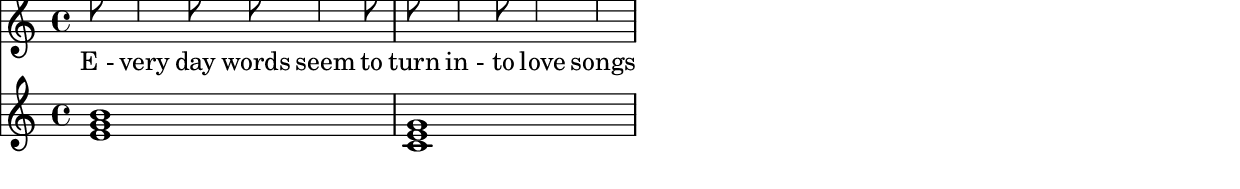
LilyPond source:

%% Generated by lilypond-book
%% Options: [indent=0\mm,line-width=278\pt]
\include "lilypond-book-preamble.ly"


% ****************************************************************
% Start cut-&-pastable-section
% ****************************************************************



\paper {
  indent = 0\mm
  line-width = 278\pt
  % offset the left padding, also add 1mm as lilypond creates cropped
  % images with a little space on the right
  line-width = #(- line-width (* mm  3.000000) (* mm 1))
}

\layout {
  
}





% ****************************************************************
% ly snippet:
% ****************************************************************
\sourcefileline 183
\layout {
	  	indent = 0\mm
  		line-width = 200\mm
  		ragged-last = ##t
		\override ChordName #'font-size = #2
     	\override ChordName #'font-series = #'bold 
		\override ChordName #'color = #(rgb-color 0 0 0.78) 
		\override ChordName #'font-family = #'roman
	}
	\score {
		<<
		\chords { e1:m c1 }
		\relative c'' {
			\clef treble
			\override Staff.TimeSignature #'style = #'()
			\time 4/4
			<<
    		{ d'8 d4 c8 d8 d4 c8 d8 d4 c8 e4 d4 }
    		\new Staff { 
				\clef "treble" 
				\override Staff.TimeSignature #'style = #'()
				\chordmode { e1:m c1}
			}			
			>>
		}
		\addlyrics { "E -" very day words seem to turn "in -" to love songs }
		>>
	}



% ****************************************************************
% end ly snippet
% ****************************************************************
